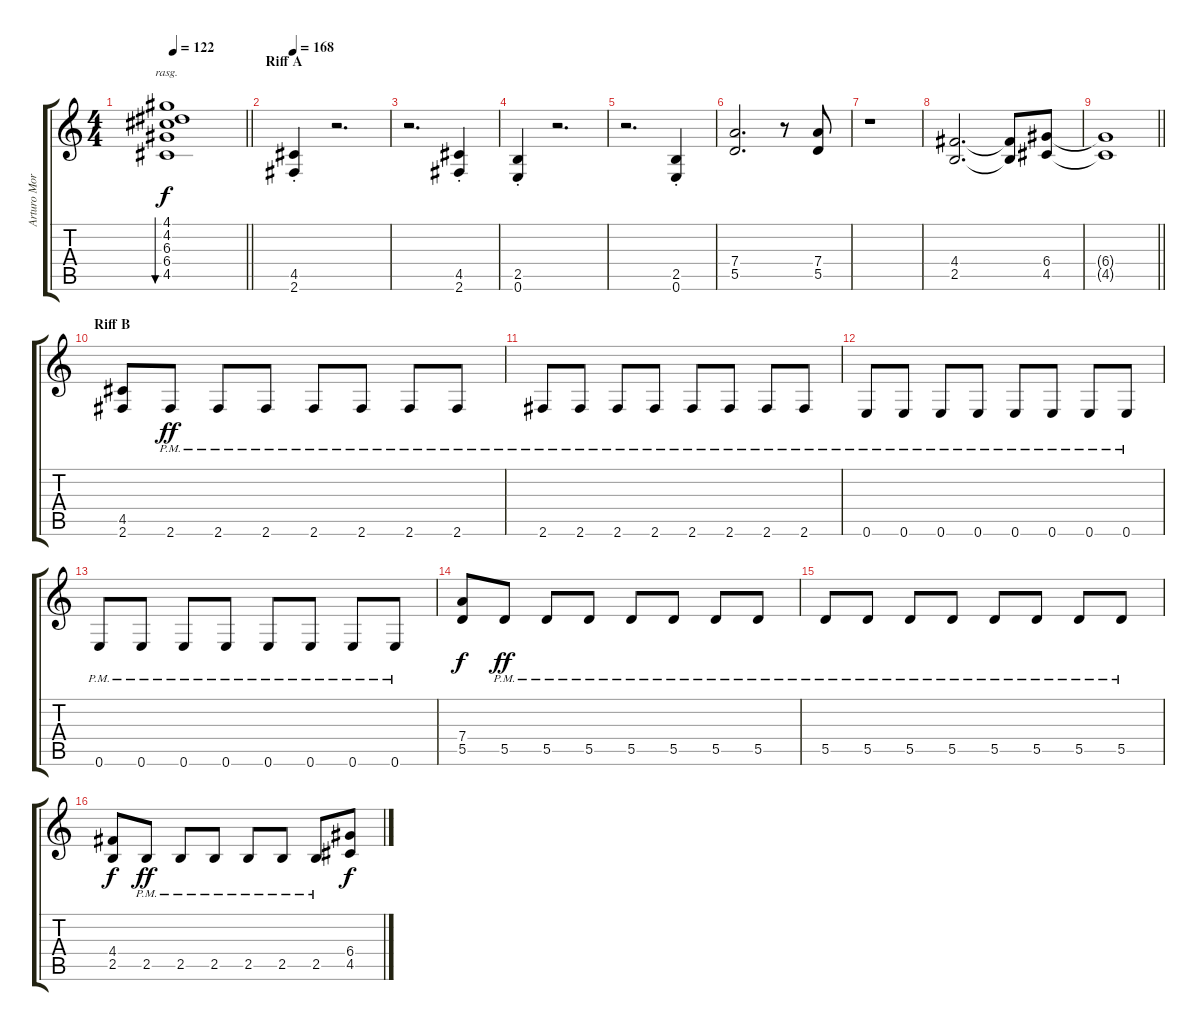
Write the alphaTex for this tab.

\track ("Arturo Morras" "Arturo Mor") {instrument overdrivenguitar}
\staff {score tabs}
\tuning (E4 B3 G3 D3 A2 E2) {hide}
\ts (4 4)
\tempo 122
\clef g2
\barLineRight lightlight
\ks c
(4.1 4.2 6.3 6.4 4.5).1{bu 120 rasg ii dy f} |
\section ("" "Riff A")
\tempo 168
(4.5{st} 2.6{st}).4{instrument overdrivenguitar} r.2{d} |
r.2{d} (4.5{st} 2.6{st}).4 |
(2.5{st} 0.6{st}).4 r.2{d} |
r.2{d} (2.5{st} 0.6{st}).4 |
(7.4 5.5).2{d} r.8 (7.4 5.5).8 |
r.1 |
(4.4 2.5).2{d} (4.4{t} 2.5{t}).8 (6.4 4.5).8 |
\barLineRight lightlight
(6.4{t} 4.5{t}).1 |
\section ("" "Riff B")
(4.5 2.6).8 2.6{pm}.8{dy ff} 2.6{pm}.8 2.6{pm}.8 2.6{pm}.8 2.6{pm}.8 2.6{pm}.8 2.6{pm}.8 |
2.6{pm}.8 2.6{pm}.8 2.6{pm}.8 2.6{pm}.8 2.6{pm}.8 2.6{pm}.8 2.6{pm}.8 2.6{pm}.8 |
0.6{pm}.8 0.6{pm}.8 0.6{pm}.8 0.6{pm}.8 0.6{pm}.8 0.6{pm}.8 0.6{pm}.8 0.6{pm}.8 |
0.6{pm}.8 0.6{pm}.8 0.6{pm}.8 0.6{pm}.8 0.6{pm}.8 0.6{pm}.8 0.6{pm}.8 0.6{pm}.8 |
(7.4 5.5).8{dy f} 5.5{pm}.8{dy ff} 5.5{pm}.8 5.5{pm}.8 5.5{pm}.8 5.5{pm}.8 5.5{pm}.8 5.5{pm}.8 |
5.5{pm}.8 5.5{pm}.8 5.5{pm}.8 5.5{pm}.8 5.5{pm}.8 5.5{pm}.8 5.5{pm}.8 5.5{pm}.8 |
(4.4 2.5).8{dy f} 2.5{pm}.8{dy ff} 2.5{pm}.8 2.5{pm}.8 2.5{pm}.8 2.5{pm}.8 2.5{pm}.8 (6.4 4.5).8{dy f}
